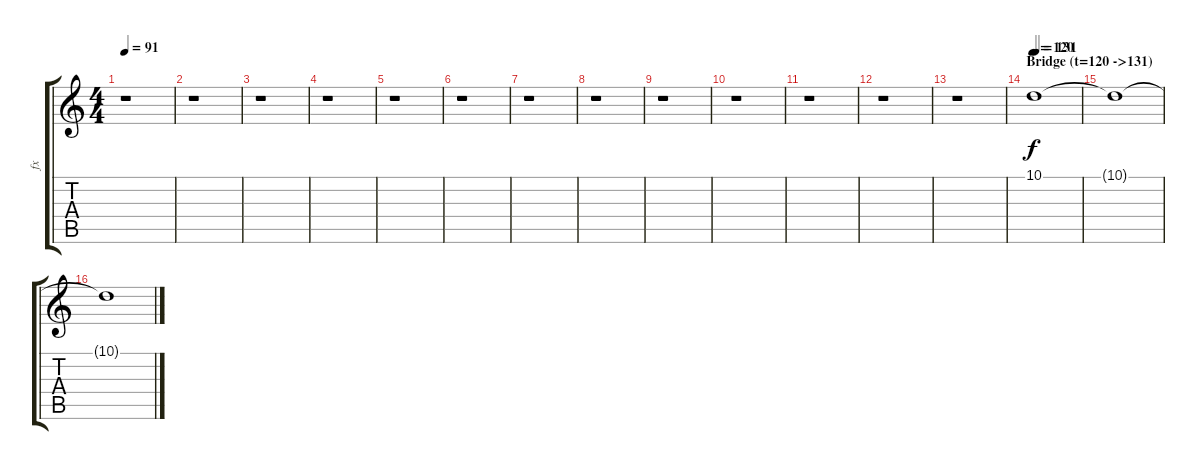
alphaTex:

\track ("fx" "fx") {instrument pad2warm}
\staff {score tabs}
\tuning (E4 B3 G3 D3 A2 E2) {hide}
\ts (4 4)
\tempo 91
\clef g2
\ks c
r.1{dy f} |
r.1 |
r.1 |
r.1 |
r.1 |
r.1 |
r.1 |
r.1 |
r.1 |
r.1 |
r.1 |
r.1 |
r.1 |
\section ("" "Bridge (t=120 ->131)")
\tempo 120
\tempo (131 0.0625)
10.1.1{volume 7 balance 8 instrument pad2warm} |
10.1{t}.1 |
10.1{t}.1
